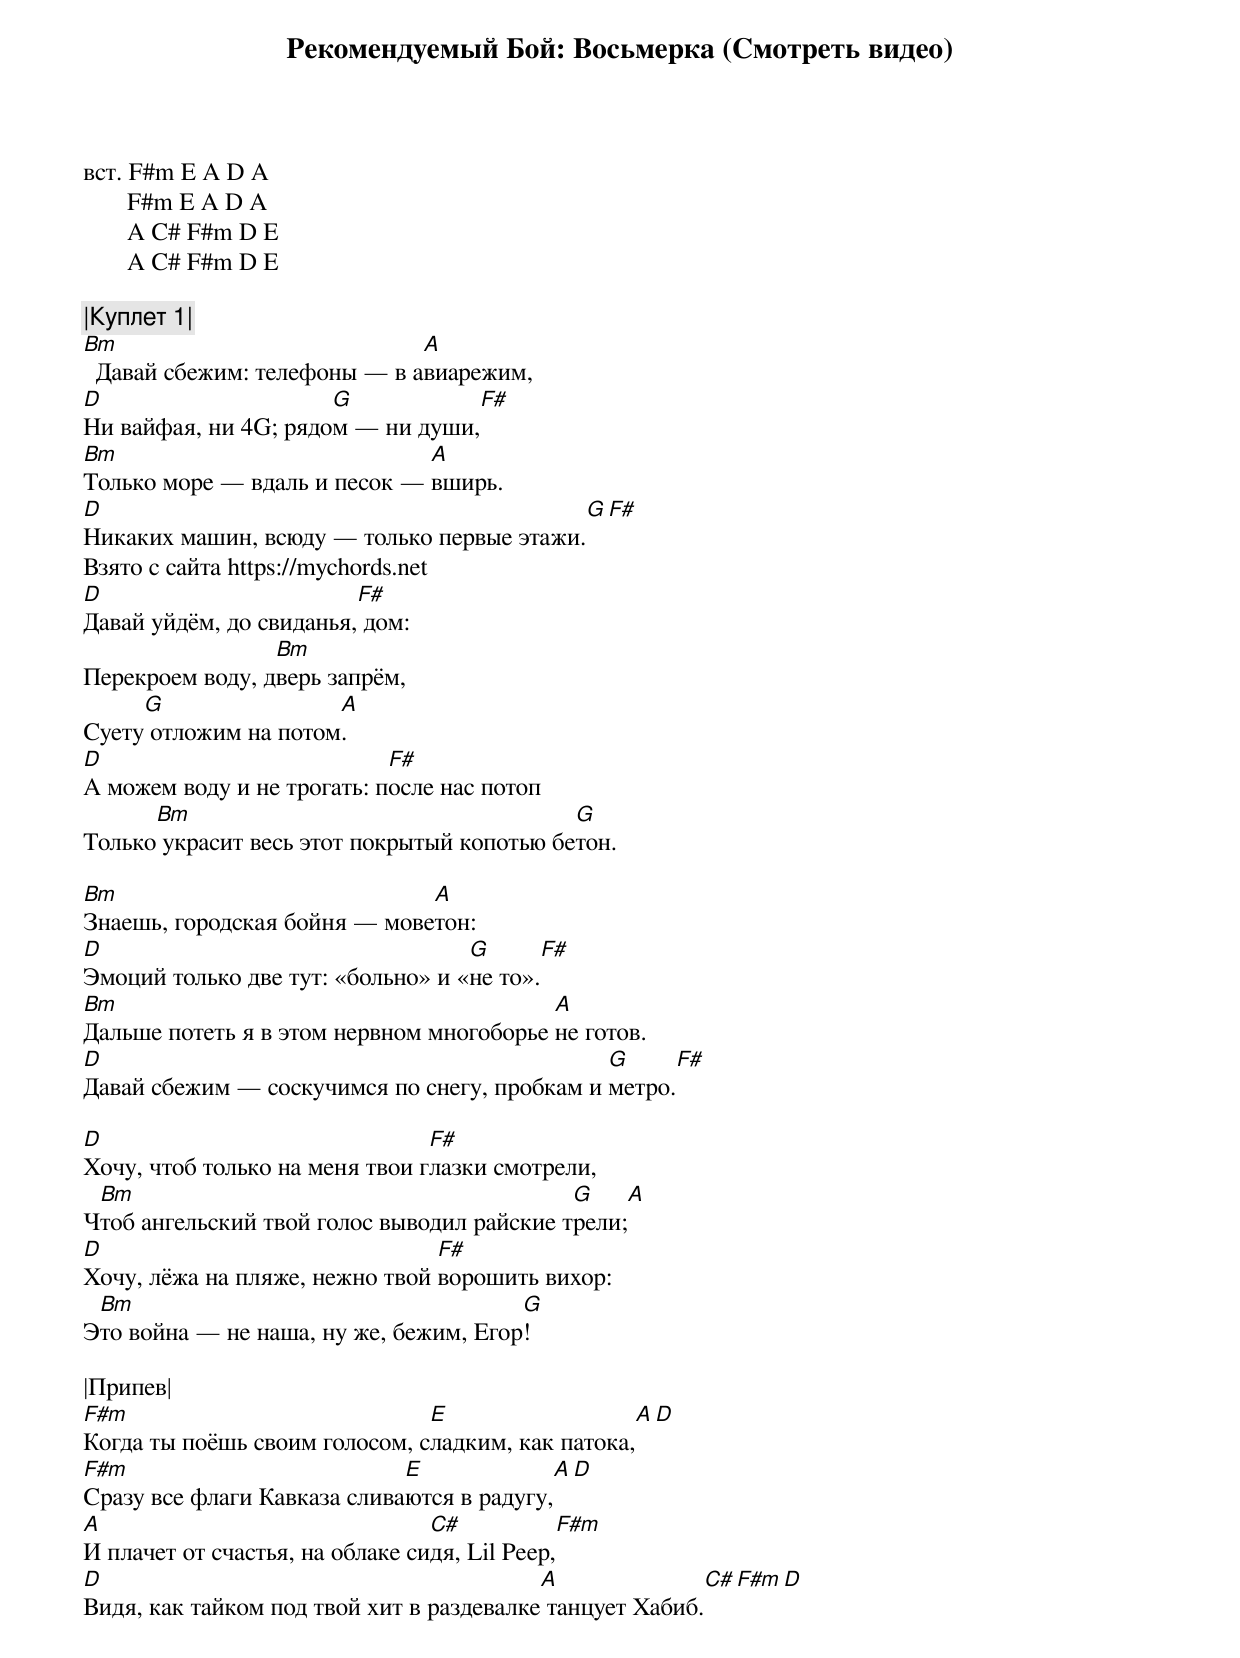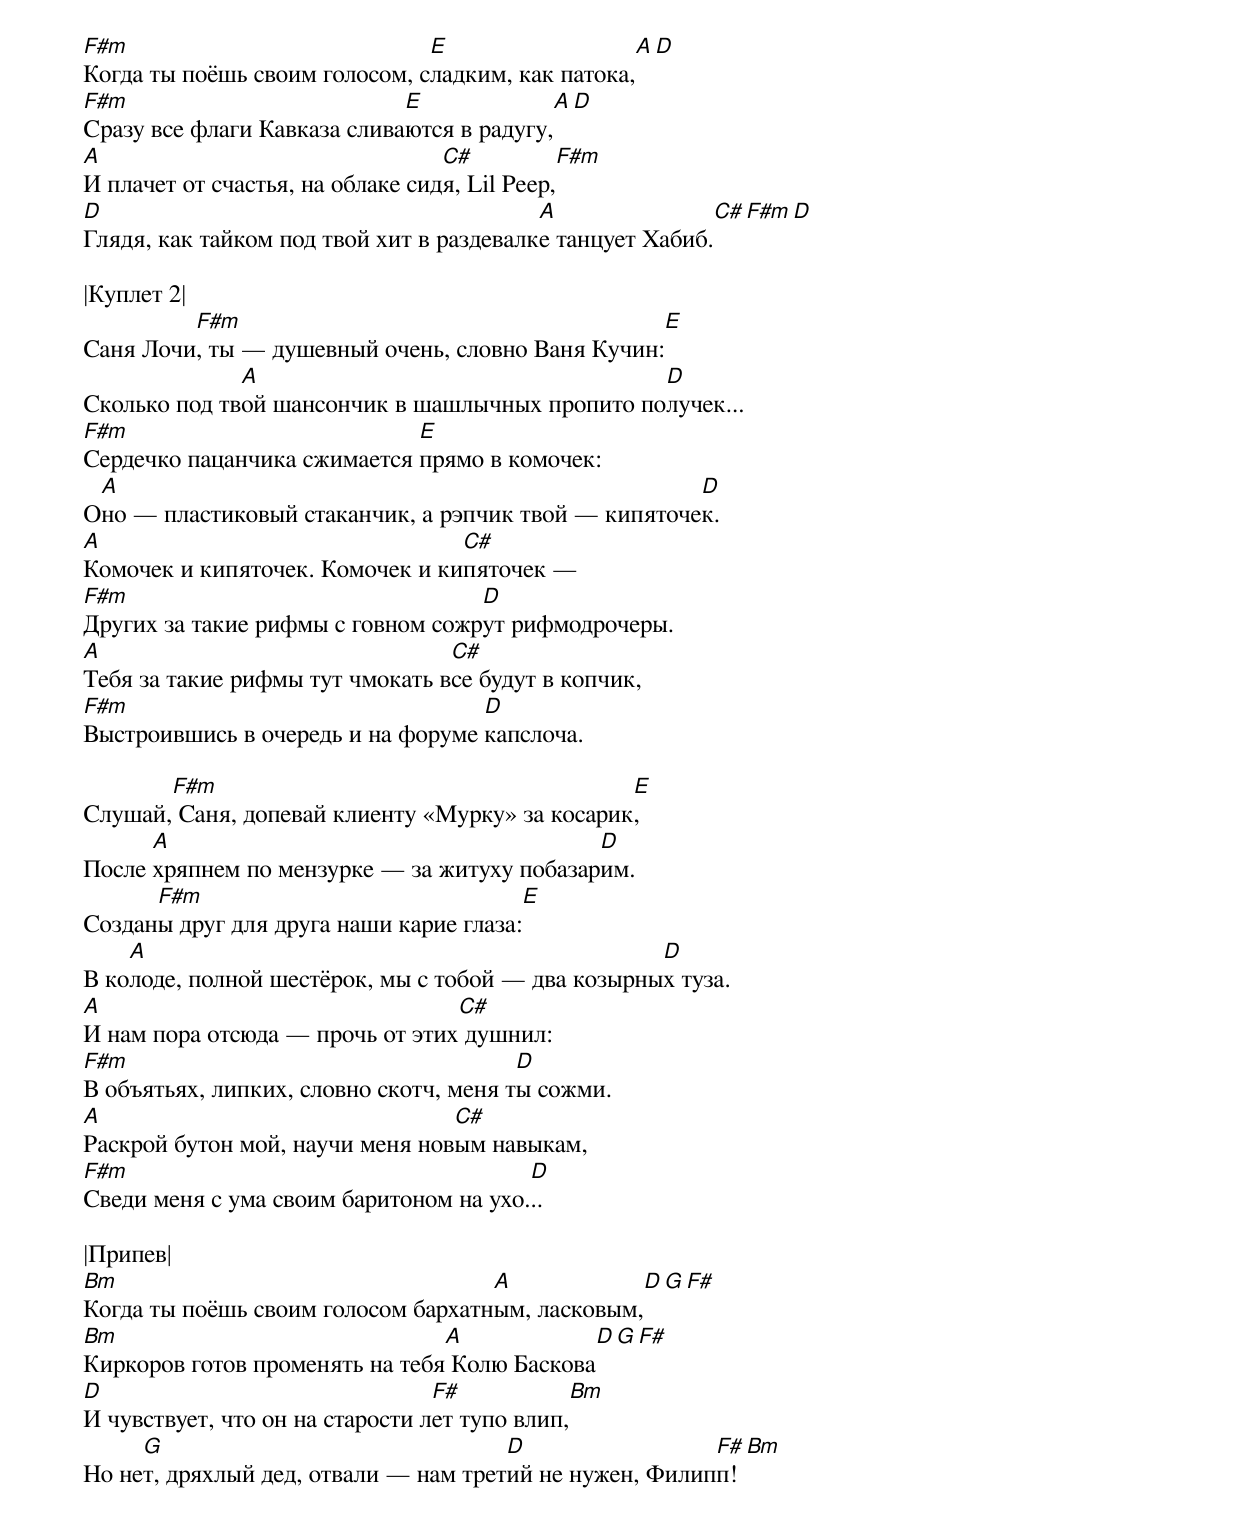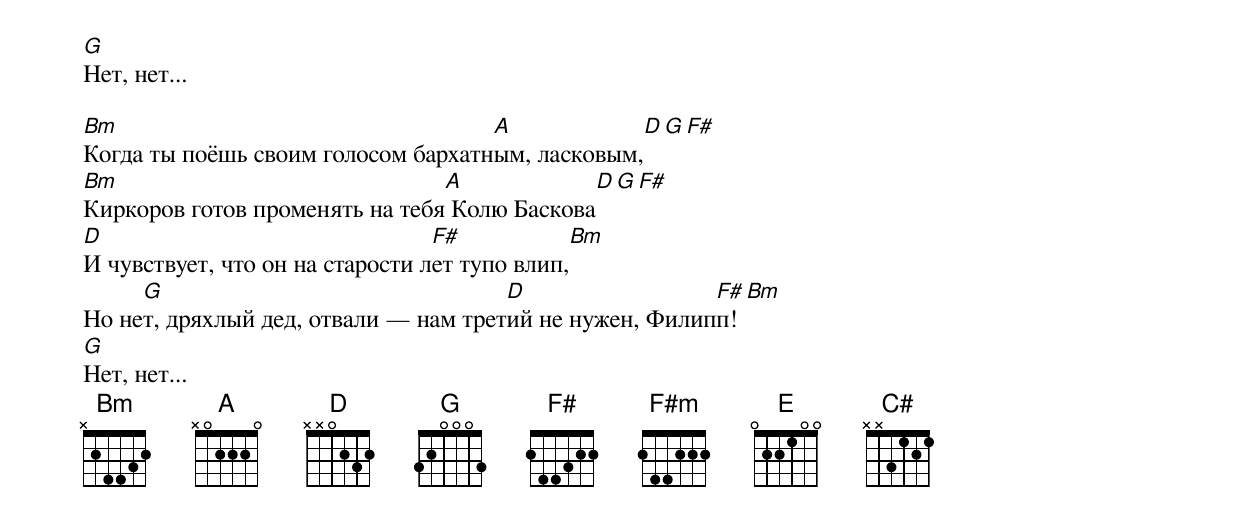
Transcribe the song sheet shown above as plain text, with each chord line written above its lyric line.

Рекомендуемый Бой: Восьмерка (Смотреть видео)

вст. F#m E A D A
       F#m E A D A
       A C# F#m D E
       A C# F#m D E

|Куплет 1|
Bm                            A
  Давай сбежим: телефоны — в авиарежим,
D                     G                   F#
Ни вайфая, ни 4G; рядом — ни души,
Bm                            A
Только море — вдаль и песок — вширь.
D                                                 G               F#
Никаких машин, всюду — только первые этажи.
Взято с сайта https://mychords.net
D                        F#
Давай уйдём, до свиданья, дом:
                 Bm
Перекроем воду, дверь запрём,
     G                A
Суету отложим на потом.
D                           F#
А можем воду и не трогать: после нас потоп
      Bm                                    G
Только украсит весь этот покрытый копотью бетон.

Bm                            A
Знаешь, городская бойня — моветон:
D                                  G                   F#
Эмоций только две тут: «больно» и «не то».
Bm                                        A
Дальше потеть я в этом нервном многоборье не готов.
D                                             G                   F#
Давай сбежим — соскучимся по снегу, пробкам и метро.

D                               F#
Хочу, чтоб только на меня твои глазки смотрели,
 Bm                                         G                A
Чтоб ангельский твой голос выводил райские трели;
D                               F#
Хочу, лёжа на пляже, нежно твой ворошить вихор:
 Bm                                    G
Это война — не наша, ну же, бежим, Егор!

|Припев|
F#m                            E                                  A     D
Когда ты поёшь своим голосом, сладким, как патока,
F#m                          E                           A     D
Сразу все флаги Кавказа сливаются в радугу,
A                                C#                   F#m
И плачет от счастья, на облаке сидя, Lil Peep,
D                                         A                C#                 F#m  D
Видя, как тайком под твой хит в раздевалке танцует Хабиб.

F#m                            E                                  A     D
Когда ты поёшь своим голосом, сладким, как патока,
F#m                          E                           A     D
Сразу все флаги Кавказа сливаются в радугу,
A                                 C#                   F#m
И плачет от счастья, на облаке сидя, Lil Peep,
D                                         A                C#                 F#m  D
Глядя, как тайком под твой хит в раздевалке танцует Хабиб.

|Куплет 2|
         F#m                                      E
Саня Лочи, ты — душевный очень, словно Ваня Кучин:
              A                                  D
Сколько под твой шансончик в шашлычных пропито получек...
F#m                          E
Сердечко пацанчика сжимается прямо в комочек:
 A                                                   D
Оно — пластиковый стаканчик, а рэпчик твой — кипяточек.
A                                C#
Комочек и кипяточек. Комочек и кипяточек —
F#m                                D
Других за такие рифмы с говном сожрут рифмодрочеры.
A                                C#
Тебя за такие рифмы тут чмокать все будут в копчик,
F#m                                D
Выстроившись в очередь и на форуме капслоча.

       F#m                                      E
Слушай, Саня, допевай клиенту «Мурку» за косарик,
      A                                      D
После хряпнем по мензурке — за житуху побазарим.
      F#m                                E
Созданы друг для друга наши карие глаза:
    A                                              D
В колоде, полной шестёрок, мы с тобой — два козырных туза.
A                                C#
И нам пора отсюда — прочь от этих душнил:
F#m                                     D
В объятьях, липких, словно скотч, меня ты сожми.
A                                C#
Раскрой бутон мой, научи меня новым навыкам,
F#m                                     D
Сведи меня с ума своим баритоном на ухо...

|Припев|
Bm                                  A                                D       G  F#
Когда ты поёшь своим голосом бархатным, ласковым,
Bm                              A                                D       G  F#
Киркоров готов променять на тебя Колю Баскова
D                                F#                        Bm
И чувствует, что он на старости лет тупо влип,
     G                                D                 F#                    Bm
Но нет, дряхлый дед, отвали — нам третий не нужен, Филипп!
G
Нет, нет...

Bm                                  A                                D       G  F#
Когда ты поёшь своим голосом бархатным, ласковым,
Bm                              A                                D       G  F#
Киркоров готов променять на тебя Колю Баскова
D                                F#                        Bm
И чувствует, что он на старости лет тупо влип,
     G                                D                 F#                    Bm
Но нет, дряхлый дед, отвали — нам третий не нужен, Филипп!
G
Нет, нет...
